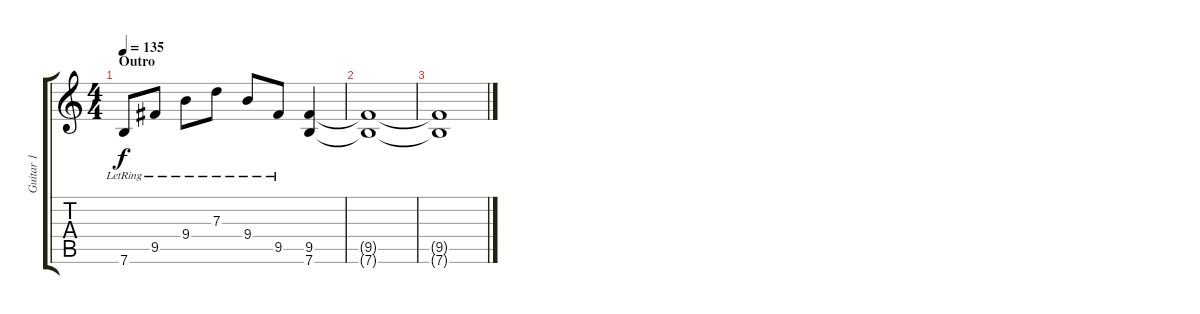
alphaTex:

\track ("Guitar 1" "Guitar 1") {instrument acousticguitarnylon}
\staff {score tabs}
\tuning (E4 B3 G3 D3 A2 E2) {hide}
\ts (4 4)
\section ("" "Outro")
\tempo 135
\clef g2
\ks c
7.6{lr}.8{dy f} 9.5{lr}.8 9.4{lr}.8 7.3{lr}.8 9.4{lr}.8 9.5{lr}.8 (9.5 7.6).4 |
(9.5{t} 7.6{t}).1 |
(9.5{t} 7.6{t}).1
